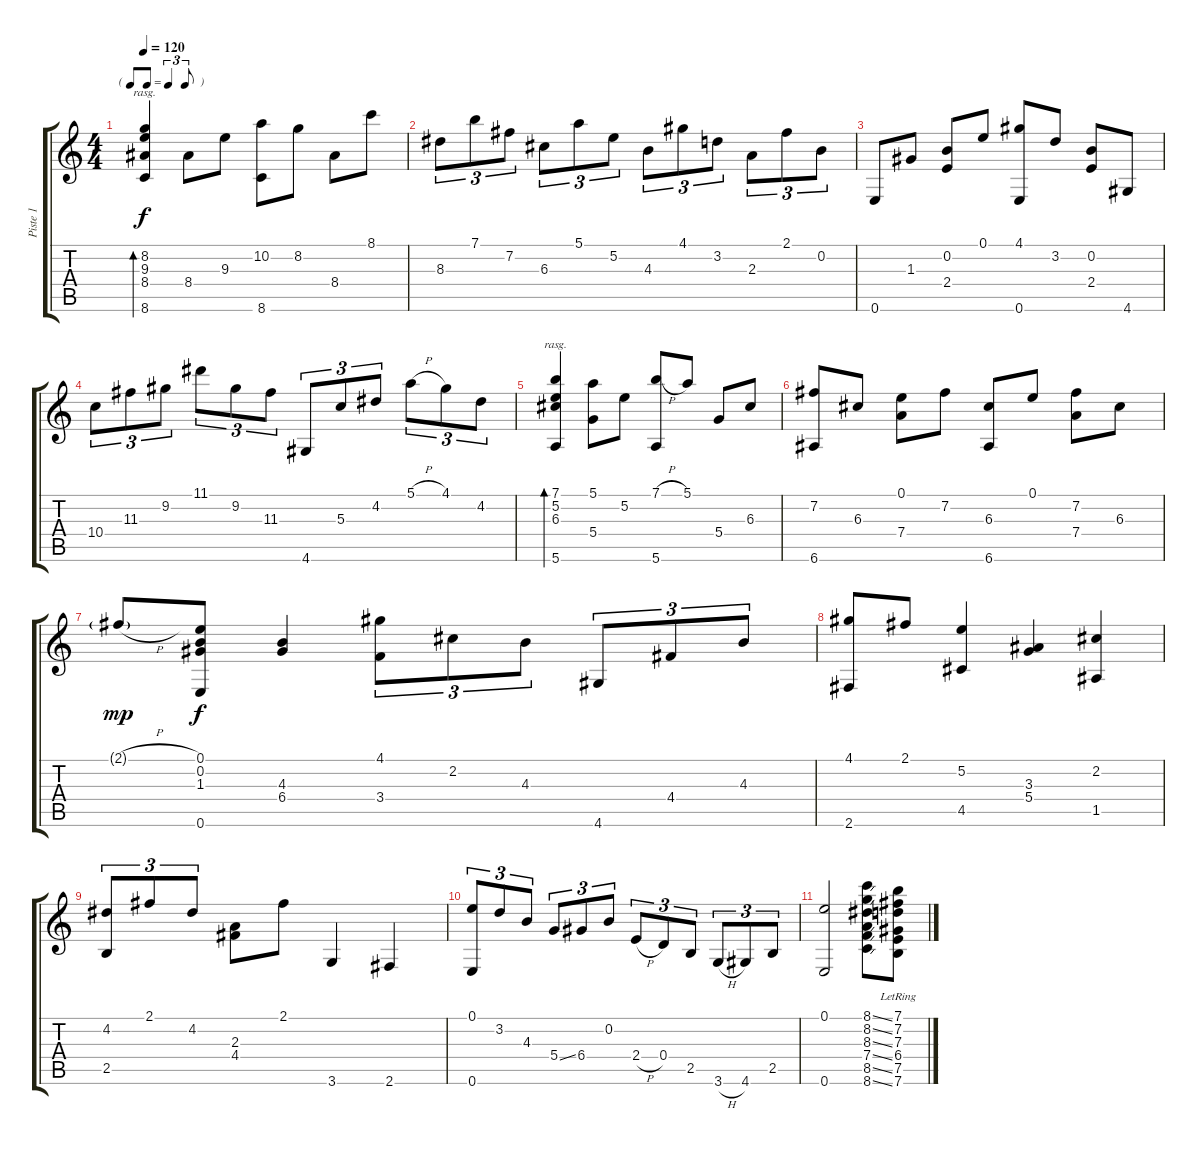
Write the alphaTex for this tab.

\track ("Piste 1" "Piste 1") {instrument acousticguitarnylon}
\staff {score tabs}
\tuning (E4 B3 G3 D3 A2 E2) {hide}
\ts (4 4)
\tf triplet8th
\tempo 120
\clef g2
\ks c
(8.2 9.3 8.4 8.6).4{bd 480 rasg ii dy f} 8.4.8 9.3.8 (10.2 8.6).8 8.2.8 8.4.8 8.1.8 |
8.3.8{tu (3 2)} 7.1.8{tu (3 2)} 7.2.8{tu (3 2)} 6.3.8{tu (3 2)} 5.1.8{tu (3 2)} 5.2.8{tu (3 2)} 4.3.8{tu (3 2)} 4.1.8{tu (3 2)} 3.2.8{tu (3 2)} 2.3.8{tu (3 2)} 2.1.8{tu (3 2)} 0.2.8{tu (3 2)} |
0.6.8 1.3.8 (0.2 2.4).8 0.1.8 (4.1 0.6).8 3.2.8 (0.2 2.4).8 4.6.8 |
10.4.8{tu (3 2)} 11.3.8{tu (3 2)} 9.2.8{tu (3 2)} 11.1.8{tu (3 2)} 9.2.8{tu (3 2)} 11.3.8{tu (3 2)} 4.6.8{tu (3 2)} 5.3.8{tu (3 2)} 4.2.8{tu (3 2)} 5.1{h}.8{tu (3 2)} 4.1.8{tu (3 2)} 4.2.8{tu (3 2)} |
(7.1 5.2 6.3 5.6).4{bd 480 rasg ii} (5.1 5.4).8 5.2.8 (7.1{h} 5.6).8 5.1.8 5.4.8 6.3.8 |
(7.2 6.6).8 6.3.8 (0.1 7.4).8 7.2.8 (6.3 6.6).8 0.1.8 (7.2 7.4).8 6.3.8 |
2.1{h g}.8{dy mp} (0.1 0.2 1.3 0.6).8{dy f} (4.3 6.4).4 (4.1 3.4).8{tu (3 2)} 2.2.8{tu (3 2)} 4.3.8{tu (3 2)} 4.6.8{tu (3 2)} 4.4.8{tu (3 2)} 4.3.8{tu (3 2)} |
(4.1 2.6).8 2.1.8 (5.2 4.5).4 (3.3 5.4).4 (2.2 1.5).4 |
(4.2 2.5).8{tu (3 2)} 2.1.8{tu (3 2)} 4.2.8{tu (3 2)} (2.3 4.4).8 2.1.8 3.6.4 2.6.4 |
(0.1 0.6).8{tu (3 2)} 3.2.8{tu (3 2)} 4.3.8{tu (3 2)} 5.4{ss}.8{tu (3 2)} 6.4.8{tu (3 2)} 0.2.8{tu (3 2)} 2.4{h}.8{tu (3 2)} 0.4.8{tu (3 2)} 2.5.8{tu (3 2)} 3.6{h}.8{tu (3 2)} 4.6.8{tu (3 2)} 2.5.8{tu (3 2)} |
(0.1 0.6).2 (8.1{ss} 8.2{ss} 8.3{ss} 7.4{ss} 8.5{ss} 8.6{ss}).8 (7.1 7.2 7.3 6.4{lr} 7.5 7.6).8
